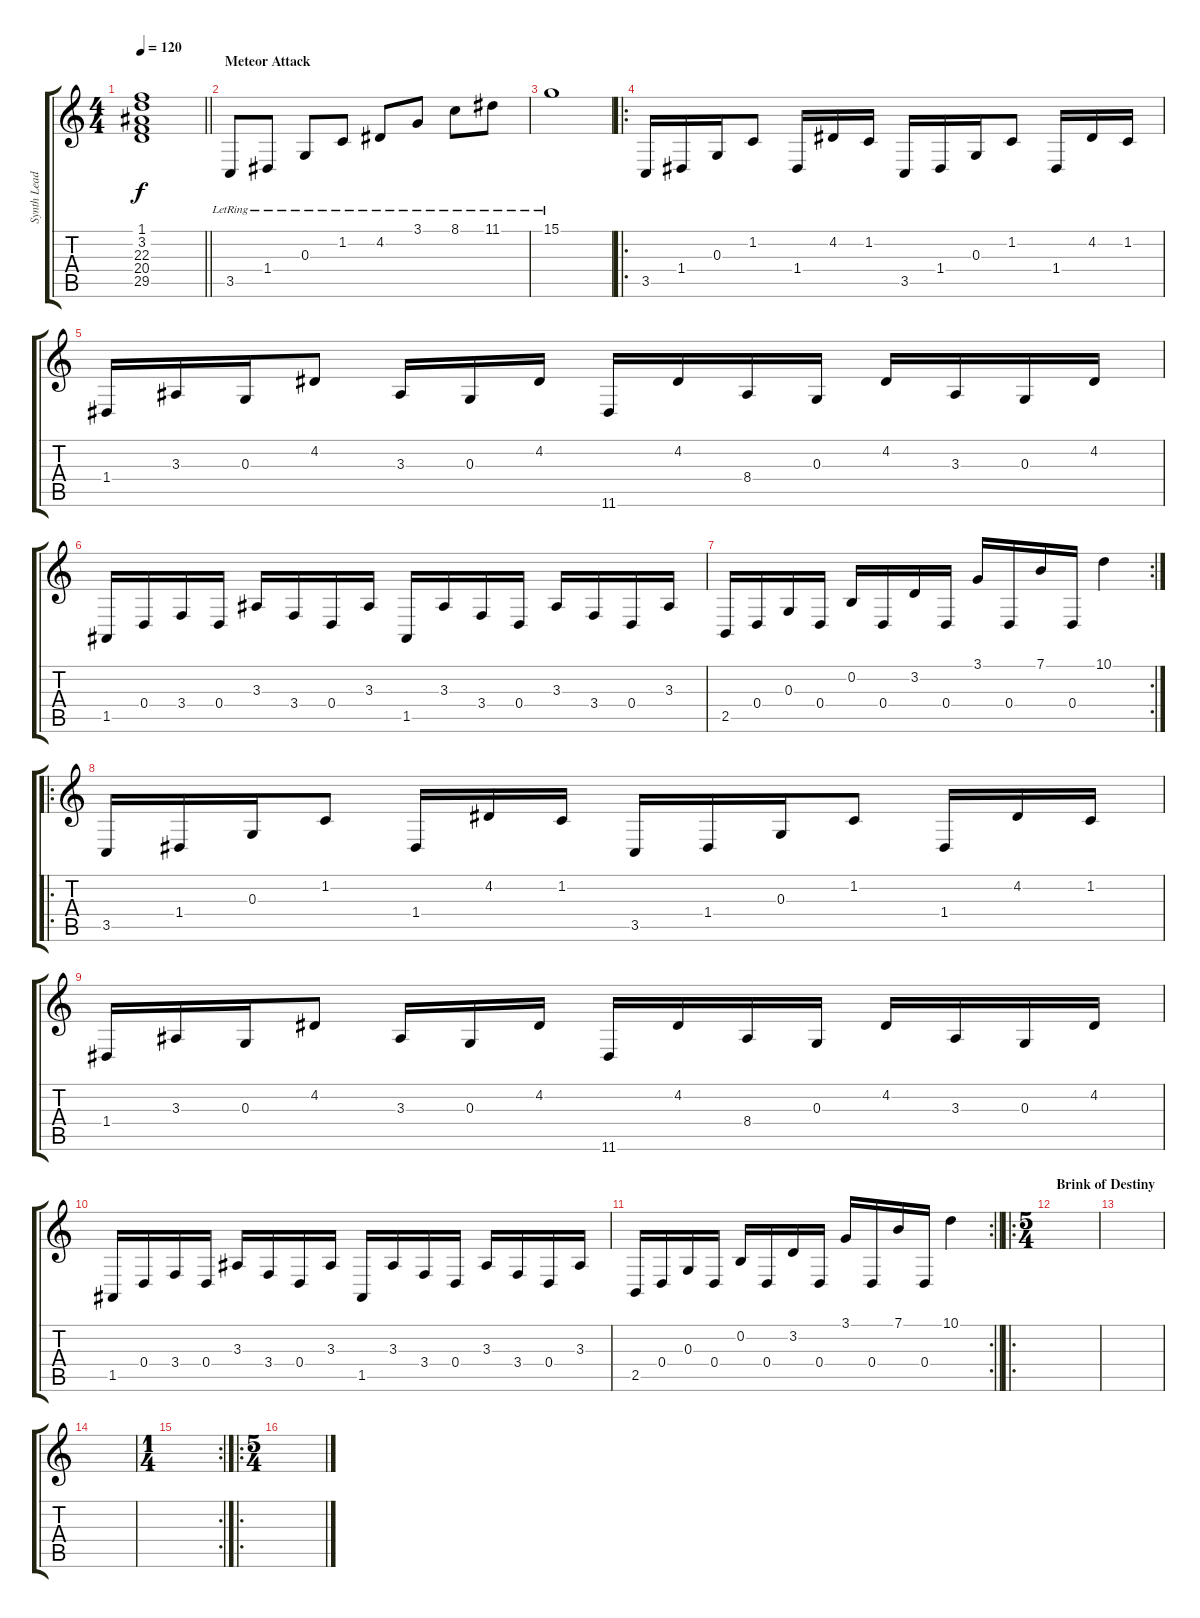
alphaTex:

\track ("Synth Lead" "Synth Lead") {instrument lead2sawtooth}
\staff {score tabs}
\tuning (E4 B3 G3 D3 A2 E2) {hide}
\ts (4 4)
\tempo 120
\clef g2
\barLineRight lightlight
\ks c
(1.1{t} 3.2{t} 22.3{t} 20.4{t} 29.5{t}).1{dy f} |
\section ("" "Meteor Attack")
3.5{lr}.8 1.4{lr}.8 0.3{lr}.8 1.2{lr}.8 4.2{lr}.8 3.1{lr}.8 8.1{lr}.8 11.1{lr}.8 |
15.1{lr}.1 |
\ro
3.5.16 1.4.16 0.3.16 1.2.8 1.4.16 4.2.16 1.2.16 3.5.16 1.4.16 0.3.16 1.2.8 1.4.16 4.2.16 1.2.16 |
1.4.16 3.3.16 0.3.16 4.2.8 3.3.16 0.3.16 4.2.16 11.6.16 4.2.16 8.4.16 0.3.16 4.2.16 3.3.16 0.3.16 4.2.16 |
1.5.16 0.4.16 3.4.16 0.4.16 3.3.16 3.4.16 0.4.16 3.3.16 1.5.16 3.3.16 3.4.16 0.4.16 3.3.16 3.4.16 0.4.16 3.3.16 |
\rc 2
2.5.16 0.4.16 0.3.16 0.4.16 0.2.16 0.4.16 3.2.16 0.4.16 3.1.16 0.4.16 7.1.16 0.4.16 10.1.4 |
\ro
3.5.16 1.4.16 0.3.16 1.2.8 1.4.16 4.2.16 1.2.16 3.5.16 1.4.16 0.3.16 1.2.8 1.4.16 4.2.16 1.2.16 |
1.4.16 3.3.16 0.3.16 4.2.8 3.3.16 0.3.16 4.2.16 11.6.16 4.2.16 8.4.16 0.3.16 4.2.16 3.3.16 0.3.16 4.2.16 |
1.5.16 0.4.16 3.4.16 0.4.16 3.3.16 3.4.16 0.4.16 3.3.16 1.5.16 3.3.16 3.4.16 0.4.16 3.3.16 3.4.16 0.4.16 3.3.16 |
\rc 2
\barLineRight lightlight
2.5.16 0.4.16 0.3.16 0.4.16 0.2.16 0.4.16 3.2.16 0.4.16 3.1.16 0.4.16 7.1.16 0.4.16 10.1.4 |
\ro
\ts (5 4)
\section ("" "Brink of Destiny")
|
|
|
\rc 2
\ts (1 4)
|
\ro
\ts (5 4)
